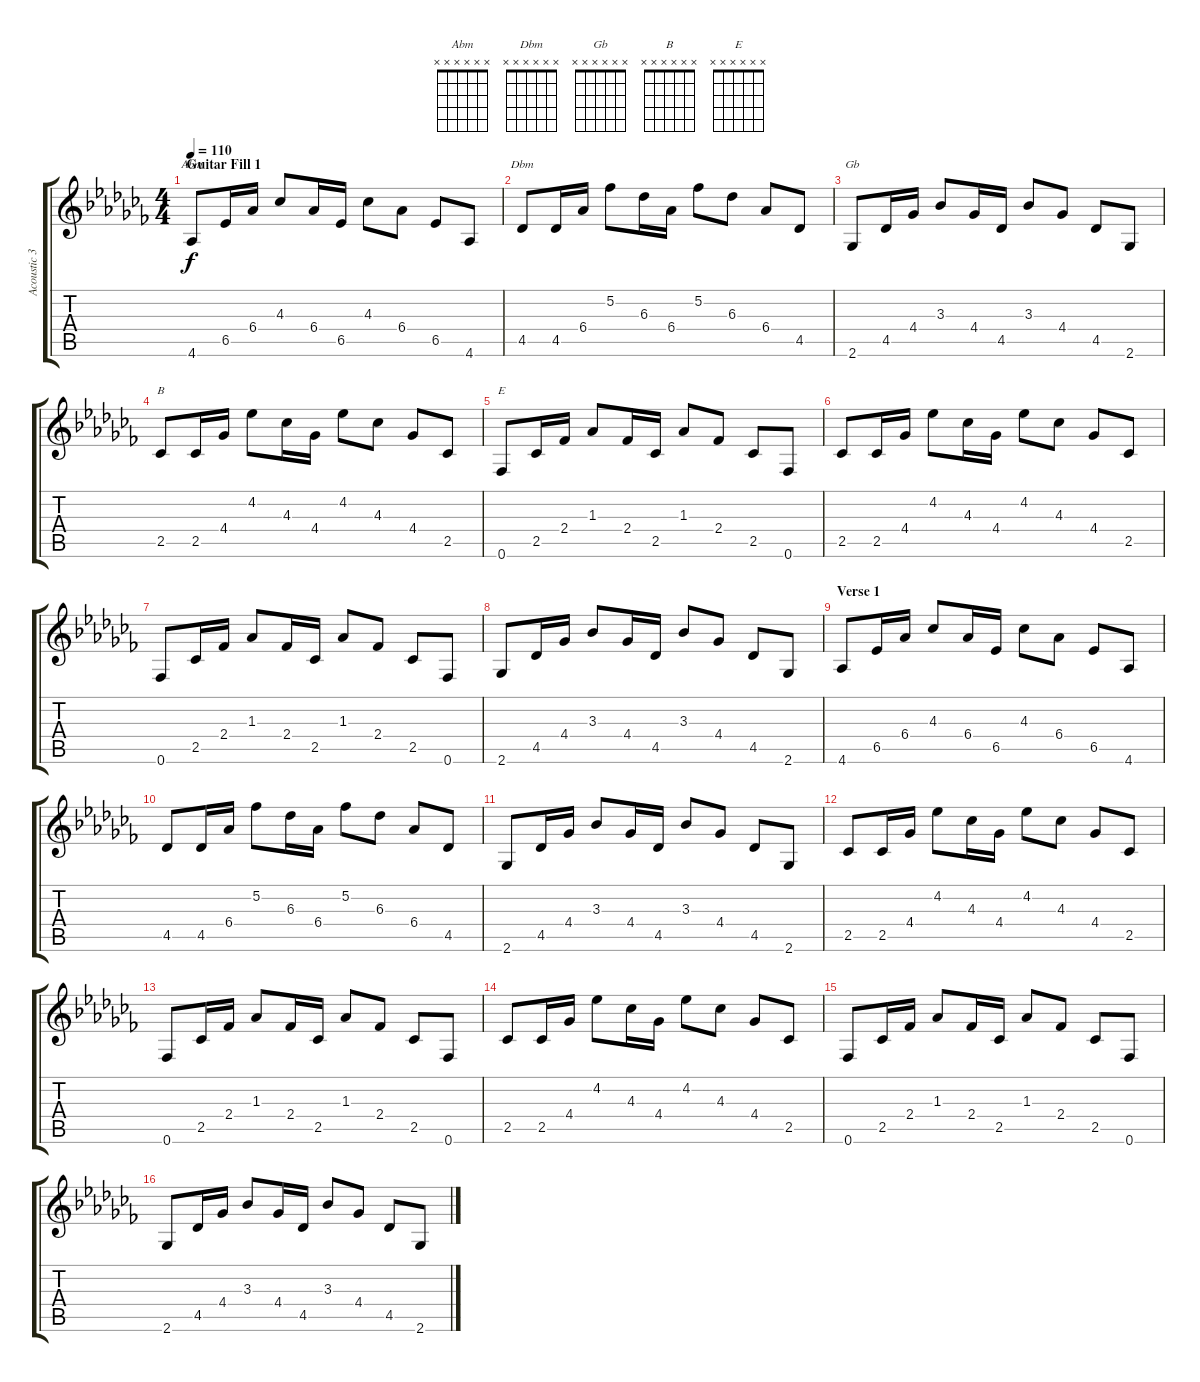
\track ("Acoustic 3" "Acoustic 3") {instrument acousticguitarsteel}
\staff {score tabs}
\tuning (E4 B3 G3 D3 A2 E2) {hide}
\chord ("Abm" x x x x x x)
\chord ("Dbm" x x x x x x)
\chord ("Gb" x x x x x x)
\chord ("B" x x x x x x)
\chord ("E" x x x x x x)
\ts (4 4)
\section ("" "Guitar Fill 1")
\tempo 110
\clef g2
\ks abminor
4.6.8{ch "Abm" dy f} 6.5.16 6.4.16 4.3.8 6.4.16 6.5.16 4.3.8 6.4.8 6.5.8 4.6.8 |
4.5.8{ch "Dbm"} 4.5.16 6.4.16 5.2.8 6.3.16 6.4.16 5.2.8 6.3.8 6.4.8 4.5.8 |
2.6.8{ch "Gb"} 4.5.16 4.4.16 3.3.8 4.4.16 4.5.16 3.3.8 4.4.8 4.5.8 2.6.8 |
2.5.8{ch "B"} 2.5.16 4.4.16 4.2.8 4.3.16 4.4.16 4.2.8 4.3.8 4.4.8 2.5.8 |
0.6.8{ch "E"} 2.5.16 2.4.16 1.3.8 2.4.16 2.5.16 1.3.8 2.4.8 2.5.8 0.6.8 |
2.5.8 2.5.16 4.4.16 4.2.8 4.3.16 4.4.16 4.2.8 4.3.8 4.4.8 2.5.8 |
0.6.8 2.5.16 2.4.16 1.3.8 2.4.16 2.5.16 1.3.8 2.4.8 2.5.8 0.6.8 |
2.6.8 4.5.16 4.4.16 3.3.8 4.4.16 4.5.16 3.3.8 4.4.8 4.5.8 2.6.8 |
\section ("" "Verse 1")
4.6.8 6.5.16 6.4.16 4.3.8 6.4.16 6.5.16 4.3.8 6.4.8 6.5.8 4.6.8 |
4.5.8 4.5.16 6.4.16 5.2.8 6.3.16 6.4.16 5.2.8 6.3.8 6.4.8 4.5.8 |
2.6.8 4.5.16 4.4.16 3.3.8 4.4.16 4.5.16 3.3.8 4.4.8 4.5.8 2.6.8 |
2.5.8 2.5.16 4.4.16 4.2.8 4.3.16 4.4.16 4.2.8 4.3.8 4.4.8 2.5.8 |
0.6.8 2.5.16 2.4.16 1.3.8 2.4.16 2.5.16 1.3.8 2.4.8 2.5.8 0.6.8 |
2.5.8 2.5.16 4.4.16 4.2.8 4.3.16 4.4.16 4.2.8 4.3.8 4.4.8 2.5.8 |
0.6.8 2.5.16 2.4.16 1.3.8 2.4.16 2.5.16 1.3.8 2.4.8 2.5.8 0.6.8 |
2.6.8 4.5.16 4.4.16 3.3.8 4.4.16 4.5.16 3.3.8 4.4.8 4.5.8 2.6.8
